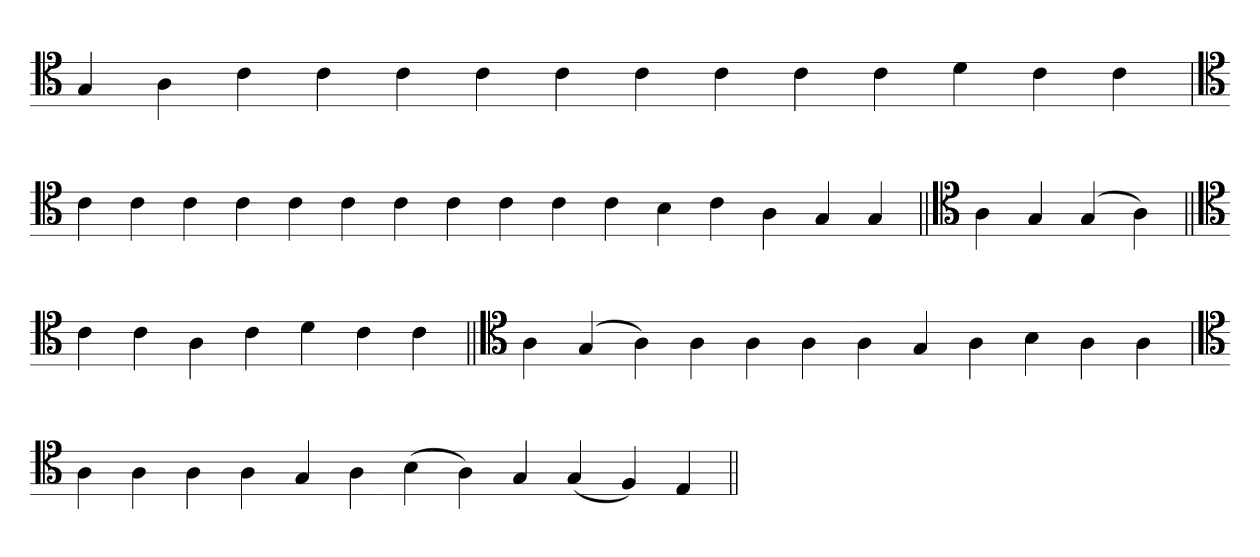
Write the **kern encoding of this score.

**kern
*part1
*staff1
*clefC4
=
4G
4A
4c
4c
4c
4c
4c
4c
4c
4c
4c
4d
4c
4c
=
*clefC4
4c
4c
4c
4c
4c
4c
4c
4c
4c
4c
4c
4B
4c
4A
4G
4G
=||
*clefC4
4A
4G
(4G
4A)
=||
*clefC4
4c
4c
4A
4c
4d
4c
4c
=||
*clefC4
4A
(4G
4A)
4A
4A
4A
4A
4G
4A
4B
4A
4A
=
*clefC4
4A
4A
4A
4A
4G
4A
(4B
4A)
4G
(4G
4F)
4E
=||
*-
